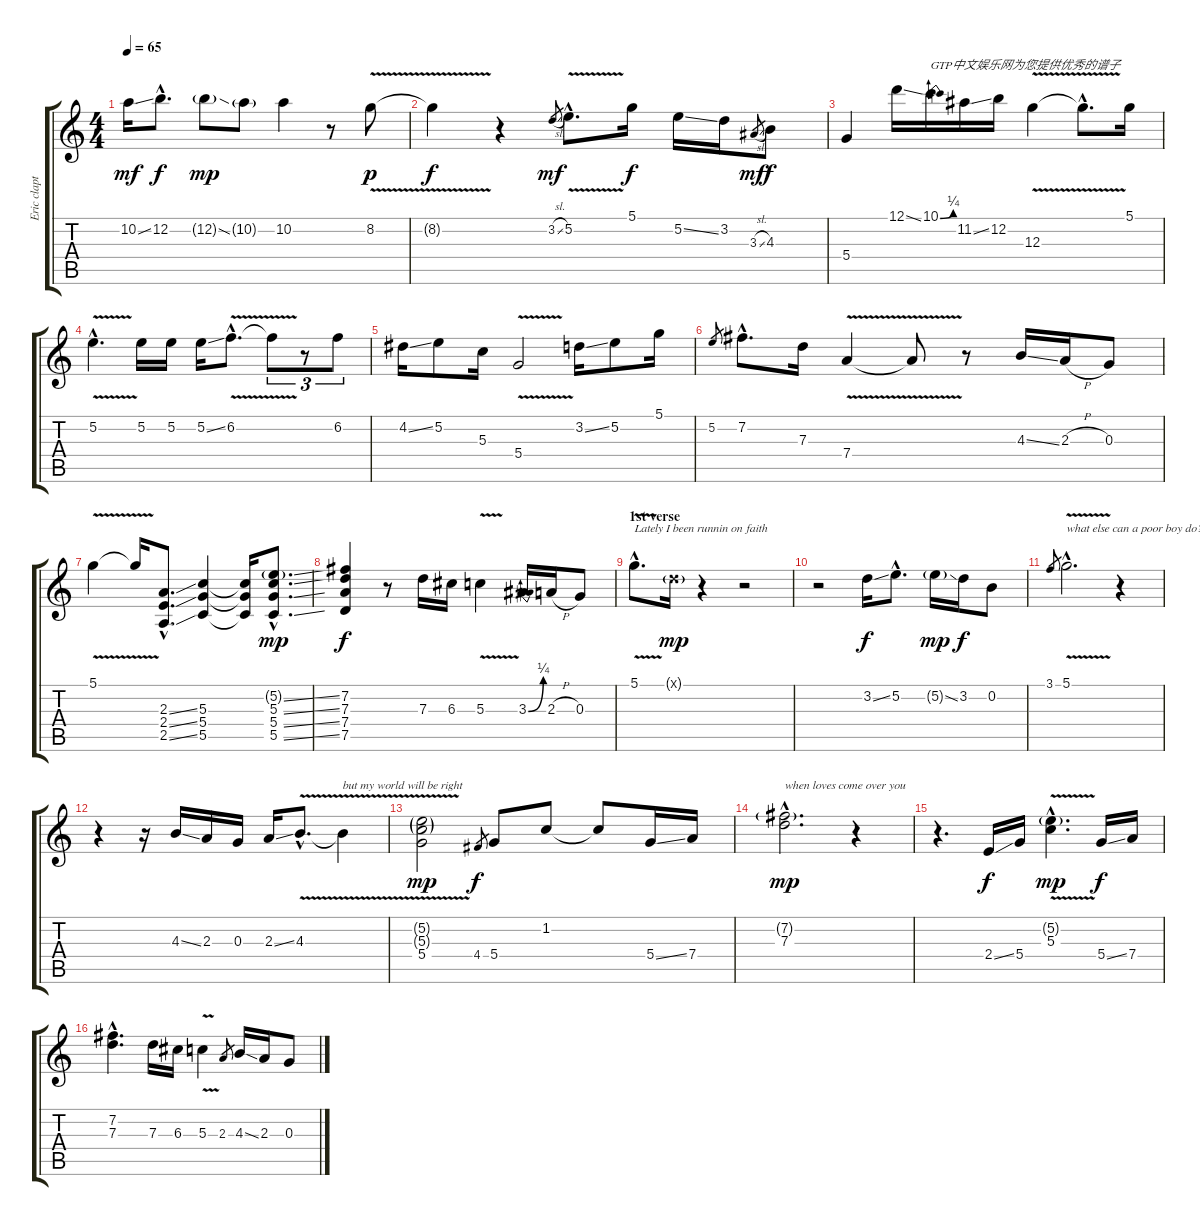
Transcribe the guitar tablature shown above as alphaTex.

\track ("Eric clapton" "Eric clapt") {instrument acousticguitarsteel}
\staff {score tabs}
\tuning (D4 B3 G3 D3 G2 D2) {hide}
\ts (4 4)
\tempo 65
\clef g2
\ks c
10.2{ss}.16{dy mf instrument acousticguitarsteel} 12.2{hac}.8{d dy f} 12.2{ss g}.8{dy mp} 10.2{g}.8 10.2.4 r.8 8.2{v}.8{dy p} |
8.2{t}.4{dy f} r.4 3.2{sl}.8{gr dy mf} 5.2{v hac}.8{d} 5.1.16{dy f} 5.2{ss}.16 3.2.16 3.3{sl}.8{gr dy mf} 4.3.8{dy f} |
5.4.4 12.1{ss}.16 10.1{be (bend 0 0 60 1)}.16{txt "GTP中文娱乐网为您提供优秀的谱子"} 11.2{ss}.16 12.2.16 12.3{v}.4 12.3{hac t}.8{d} 5.1.16 |
5.2{v hac}.4{d} 5.2.16 5.2.16 5.2{ss}.16 6.2{v hac}.8{d} 6.2{t}.8{tu (3 2)} r.8{tu (3 2)} 6.2.8{tu (3 2)} |
4.2{ss}.16 5.2.8 5.3.16 5.4{v}.2 3.2{ss}.16 5.2.8 5.1.16 |
5.2.8{gr} 7.2{hac}.8{d} 7.3.16 7.4{v}.4 7.4{t}.8 r.8 4.3{ss}.16 2.3{h}.16 0.3.8 |
5.1{v}.4 5.1{t}.16 (2.3{ss hac} 2.4{ss hac} 2.5{ss hac}).8{d} (5.3 5.4 5.5).4 (5.3{t} 5.4{t} 5.5{t}).16 (5.2{ss g hac} 5.3{ss hac} 5.4{ss hac} 5.5{ss hac}).8{d dy mp} |
(7.2 7.3 7.4 7.5).4{dy f} r.8 7.3.16 6.3.16 5.3{v}.4 3.3{be (bend 0 0 60 1)}.16 2.3{h}.16 0.3.8 |
\section ("" "1st verse")
5.1{v hac}.8{d txt "Lately I been runnin on faith"} 0.1{g x}.16{dy mp} r.4 r.2 |
r.2 3.2{ss}.16{dy f} 5.2{hac}.8{d} 5.2{ss g}.16{dy mp} 3.2.16{dy f} 0.2.8 |
3.1.8{gr} 5.1{v hac}.2{d txt "what else can a poor boy do?"} r.4 |
r.4 r.16 4.3{ss}.16 2.3.16 0.3.16 2.3{ss}.16 4.3{v hac}.8{d} 4.3{t}.4{txt "but my world will be right"} |
(5.2{v g} 5.3{v g} 5.4{v}).2{dy mp} 4.4.8{gr dy f} 5.4.8 1.2.8 1.2{t}.8 5.4{ss}.16 7.4.16 |
(7.2{g hac} 7.3{hac}).2{d txt "when loves come over you" dy mp} r.4 |
r.4{d} 2.4{ss}.16{dy f} 5.4.16 (5.2{v g hac} 5.3{v hac}).4{d dy mp} 5.4{ss}.16{dy f} 7.4.16 |
(7.2{hac} 7.3{hac}).4{d} 7.3.16 6.3.16 5.3{v}.4 2.3.8{gr} 4.3{ss}.16 2.3.16 0.3.8
